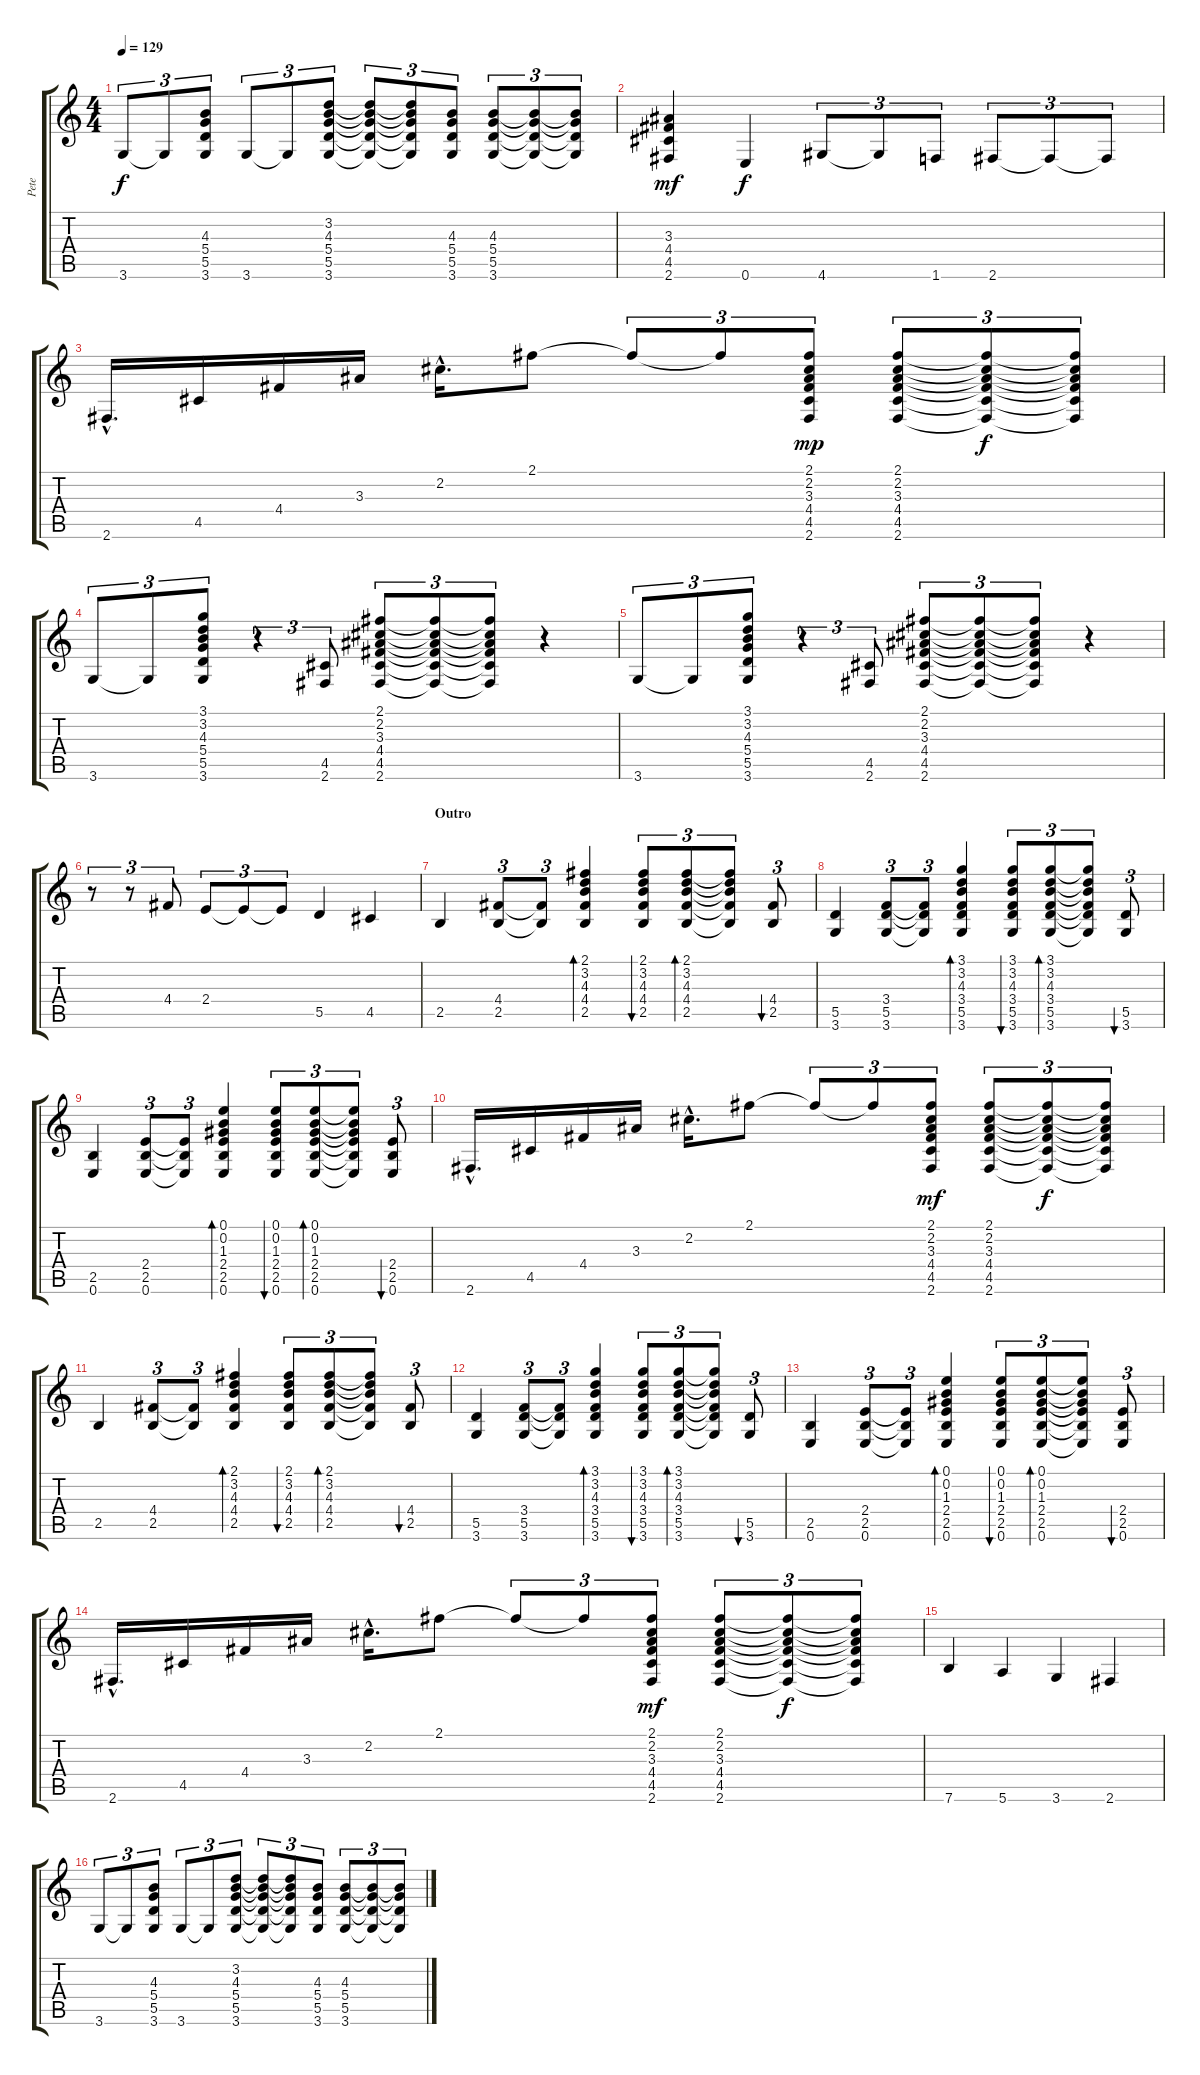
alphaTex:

\track ("Pete" "Pete") {instrument acousticguitarsteel}
\staff {score tabs}
\tuning (E4 B3 G3 D3 A2 E2) {hide}
\ts (4 4)
\tempo 129
\clef g2
\ks c
3.6.8{tu (3 2) dy f} 3.6{t}.8{tu (3 2)} (4.3 5.4 5.5 3.6).8{tu (3 2)} 3.6.8{tu (3 2)} 3.6{t}.8{tu (3 2)} (3.2 4.3 5.4 5.5 3.6).8{tu (3 2)} (3.2{t} 4.3{t} 5.4{t} 5.5{t} 3.6{t}).8{tu (3 2)} (3.2{t} 4.3{t} 5.4{t} 5.5{t} 3.6{t}).8{tu (3 2)} (4.3 5.4 5.5 3.6).8{tu (3 2)} (4.3 5.4 5.5 3.6).8{tu (3 2)} (4.3{t} 5.4{t} 5.5{t} 3.6{t}).8{tu (3 2)} (4.3{t} 5.4{t} 5.5{t} 3.6{t}).8{tu (3 2)} |
(3.3 4.4 4.5 2.6).4{dy mf} 0.6.4{dy f} 4.6.8{tu (3 2)} 4.6{t}.8{tu (3 2)} 1.6.8{tu (3 2)} 2.6.8{tu (3 2)} 2.6{t}.8{tu (3 2)} 2.6{t}.8{tu (3 2)} |
2.6{hac}.16{d} 4.5.16 4.4.16 3.3.16 2.2{hac}.16{d} 2.1.8 2.1{t}.8{tu (3 2)} 2.1{t}.8{tu (3 2)} (2.1 2.2 3.3 4.4 4.5 2.6).8{tu (3 2) dy mp} (2.1 2.2 3.3 4.4 4.5 2.6).8{tu (3 2)} (2.1{t} 2.2{t} 3.3{t} 4.4{t} 4.5{t} 2.6{t}).8{tu (3 2) dy f} (2.1{t} 2.2{t} 3.3{t} 4.4{t} 4.5{t} 2.6{t}).8{tu (3 2)} |
3.6.8{tu (3 2)} 3.6{t}.8{tu (3 2)} (3.1 3.2 4.3 5.4 5.5 3.6).8{tu (3 2)} r.4{tu (3 2)} (4.5 2.6).8{tu (3 2)} (2.1 2.2 3.3 4.4 4.5 2.6).8{tu (3 2)} (2.1{t} 2.2{t} 3.3{t} 4.4{t} 4.5{t} 2.6{t}).8{tu (3 2)} (2.1{t} 2.2{t} 3.3{t} 4.4{t} 4.5{t} 2.6{t}).8{tu (3 2)} r.4 |
3.6.8{tu (3 2)} 3.6{t}.8{tu (3 2)} (3.1 3.2 4.3 5.4 5.5 3.6).8{tu (3 2)} r.4{tu (3 2)} (4.5 2.6).8{tu (3 2)} (2.1 2.2 3.3 4.4 4.5 2.6).8{tu (3 2)} (2.1{t} 2.2{t} 3.3{t} 4.4{t} 4.5{t} 2.6{t}).8{tu (3 2)} (2.1{t} 2.2{t} 3.3{t} 4.4{t} 4.5{t} 2.6{t}).8{tu (3 2)} r.4 |
r.8{tu (3 2)} r.8{tu (3 2)} 4.4.8{tu (3 2)} 2.4.8{tu (3 2)} 2.4{t}.8{tu (3 2)} 2.4{t}.8{tu (3 2)} 5.5.4 4.5.4 |
\section ("" "Outro")
2.5.4 (4.4 2.5).8{tu (3 2)} (4.4{t} 2.5{t}).8{tu (3 2)} (2.1 3.2 4.3 4.4 2.5).4{bd 30} (2.1 3.2 4.3 4.4 2.5).8{tu (3 2) bu 30} (2.1 3.2 4.3 4.4 2.5).8{tu (3 2) bd 30} (2.1{t} 3.2{t} 4.3{t} 4.4{t} 2.5{t}).8{tu (3 2)} (4.4 2.5).8{tu (3 2) bu 30} |
(5.5 3.6).4 (3.4 5.5 3.6).8{tu (3 2)} (3.4{t} 5.5{t} 3.6{t}).8{tu (3 2)} (3.1 3.2 4.3 3.4 5.5 3.6).4{bd 30} (3.1 3.2 4.3 3.4 5.5 3.6).8{tu (3 2) bu 30} (3.1 3.2 4.3 3.4 5.5 3.6).8{tu (3 2) bd 30} (3.1{t} 3.2{t} 4.3{t} 3.4{t} 5.5{t} 3.6{t}).8{tu (3 2)} (5.5 3.6).8{tu (3 2) bu 30} |
(2.5 0.6).4 (2.4 2.5 0.6).8{tu (3 2)} (2.4{t} 2.5{t} 0.6{t}).8{tu (3 2)} (0.1 0.2 1.3 2.4 2.5 0.6).4{bd 30} (0.1 0.2 1.3 2.4 2.5 0.6).8{tu (3 2) bu 30} (0.1 0.2 1.3 2.4 2.5 0.6).8{tu (3 2) bd 30} (0.1{t} 0.2{t} 1.3{t} 2.4{t} 2.5{t} 0.6{t}).8{tu (3 2)} (2.4 2.5 0.6).8{tu (3 2) bu 30} |
2.6{hac}.16{d} 4.5.16 4.4.16 3.3.16 2.2{hac}.16{d} 2.1.8 2.1{t}.8{tu (3 2)} 2.1{t}.8{tu (3 2)} (2.1 2.2 3.3 4.4 4.5 2.6).8{tu (3 2) dy mf} (2.1 2.2 3.3 4.4 4.5 2.6).8{tu (3 2)} (2.1{t} 2.2{t} 3.3{t} 4.4{t} 4.5{t} 2.6{t}).8{tu (3 2) dy f} (2.1{t} 2.2{t} 3.3{t} 4.4{t} 4.5{t} 2.6{t}).8{tu (3 2)} |
2.5.4 (4.4 2.5).8{tu (3 2)} (4.4{t} 2.5{t}).8{tu (3 2)} (2.1 3.2 4.3 4.4 2.5).4{bd 30} (2.1 3.2 4.3 4.4 2.5).8{tu (3 2) bu 30} (2.1 3.2 4.3 4.4 2.5).8{tu (3 2) bd 30} (2.1{t} 3.2{t} 4.3{t} 4.4{t} 2.5{t}).8{tu (3 2)} (4.4 2.5).8{tu (3 2) bu 30} |
(5.5 3.6).4 (3.4 5.5 3.6).8{tu (3 2)} (3.4{t} 5.5{t} 3.6{t}).8{tu (3 2)} (3.1 3.2 4.3 3.4 5.5 3.6).4{bd 30} (3.1 3.2 4.3 3.4 5.5 3.6).8{tu (3 2) bu 30} (3.1 3.2 4.3 3.4 5.5 3.6).8{tu (3 2) bd 30} (3.1{t} 3.2{t} 4.3{t} 3.4{t} 5.5{t} 3.6{t}).8{tu (3 2)} (5.5 3.6).8{tu (3 2) bu 30} |
(2.5 0.6).4 (2.4 2.5 0.6).8{tu (3 2)} (2.4{t} 2.5{t} 0.6{t}).8{tu (3 2)} (0.1 0.2 1.3 2.4 2.5 0.6).4{bd 30} (0.1 0.2 1.3 2.4 2.5 0.6).8{tu (3 2) bu 30} (0.1 0.2 1.3 2.4 2.5 0.6).8{tu (3 2) bd 30} (0.1{t} 0.2{t} 1.3{t} 2.4{t} 2.5{t} 0.6{t}).8{tu (3 2)} (2.4 2.5 0.6).8{tu (3 2) bu 30} |
2.6{hac}.16{d} 4.5.16 4.4.16 3.3.16 2.2{hac}.16{d} 2.1.8 2.1{t}.8{tu (3 2)} 2.1{t}.8{tu (3 2)} (2.1 2.2 3.3 4.4 4.5 2.6).8{tu (3 2) dy mf} (2.1 2.2 3.3 4.4 4.5 2.6).8{tu (3 2)} (2.1{t} 2.2{t} 3.3{t} 4.4{t} 4.5{t} 2.6{t}).8{tu (3 2) dy f} (2.1{t} 2.2{t} 3.3{t} 4.4{t} 4.5{t} 2.6{t}).8{tu (3 2)} |
\section ("" "")
7.6.4 5.6.4 3.6.4 2.6.4 |
3.6.8{tu (3 2)} 3.6{t}.8{tu (3 2)} (4.3 5.4 5.5 3.6).8{tu (3 2)} 3.6.8{tu (3 2)} 3.6{t}.8{tu (3 2)} (3.2 4.3 5.4 5.5 3.6).8{tu (3 2)} (3.2{t} 4.3{t} 5.4{t} 5.5{t} 3.6{t}).8{tu (3 2)} (3.2{t} 4.3{t} 5.4{t} 5.5{t} 3.6{t}).8{tu (3 2)} (4.3 5.4 5.5 3.6).8{tu (3 2)} (4.3 5.4 5.5 3.6).8{tu (3 2)} (4.3{t} 5.4{t} 5.5{t} 3.6{t}).8{tu (3 2)} (4.3{t} 5.4{t} 5.5{t} 3.6{t}).8{tu (3 2)}
